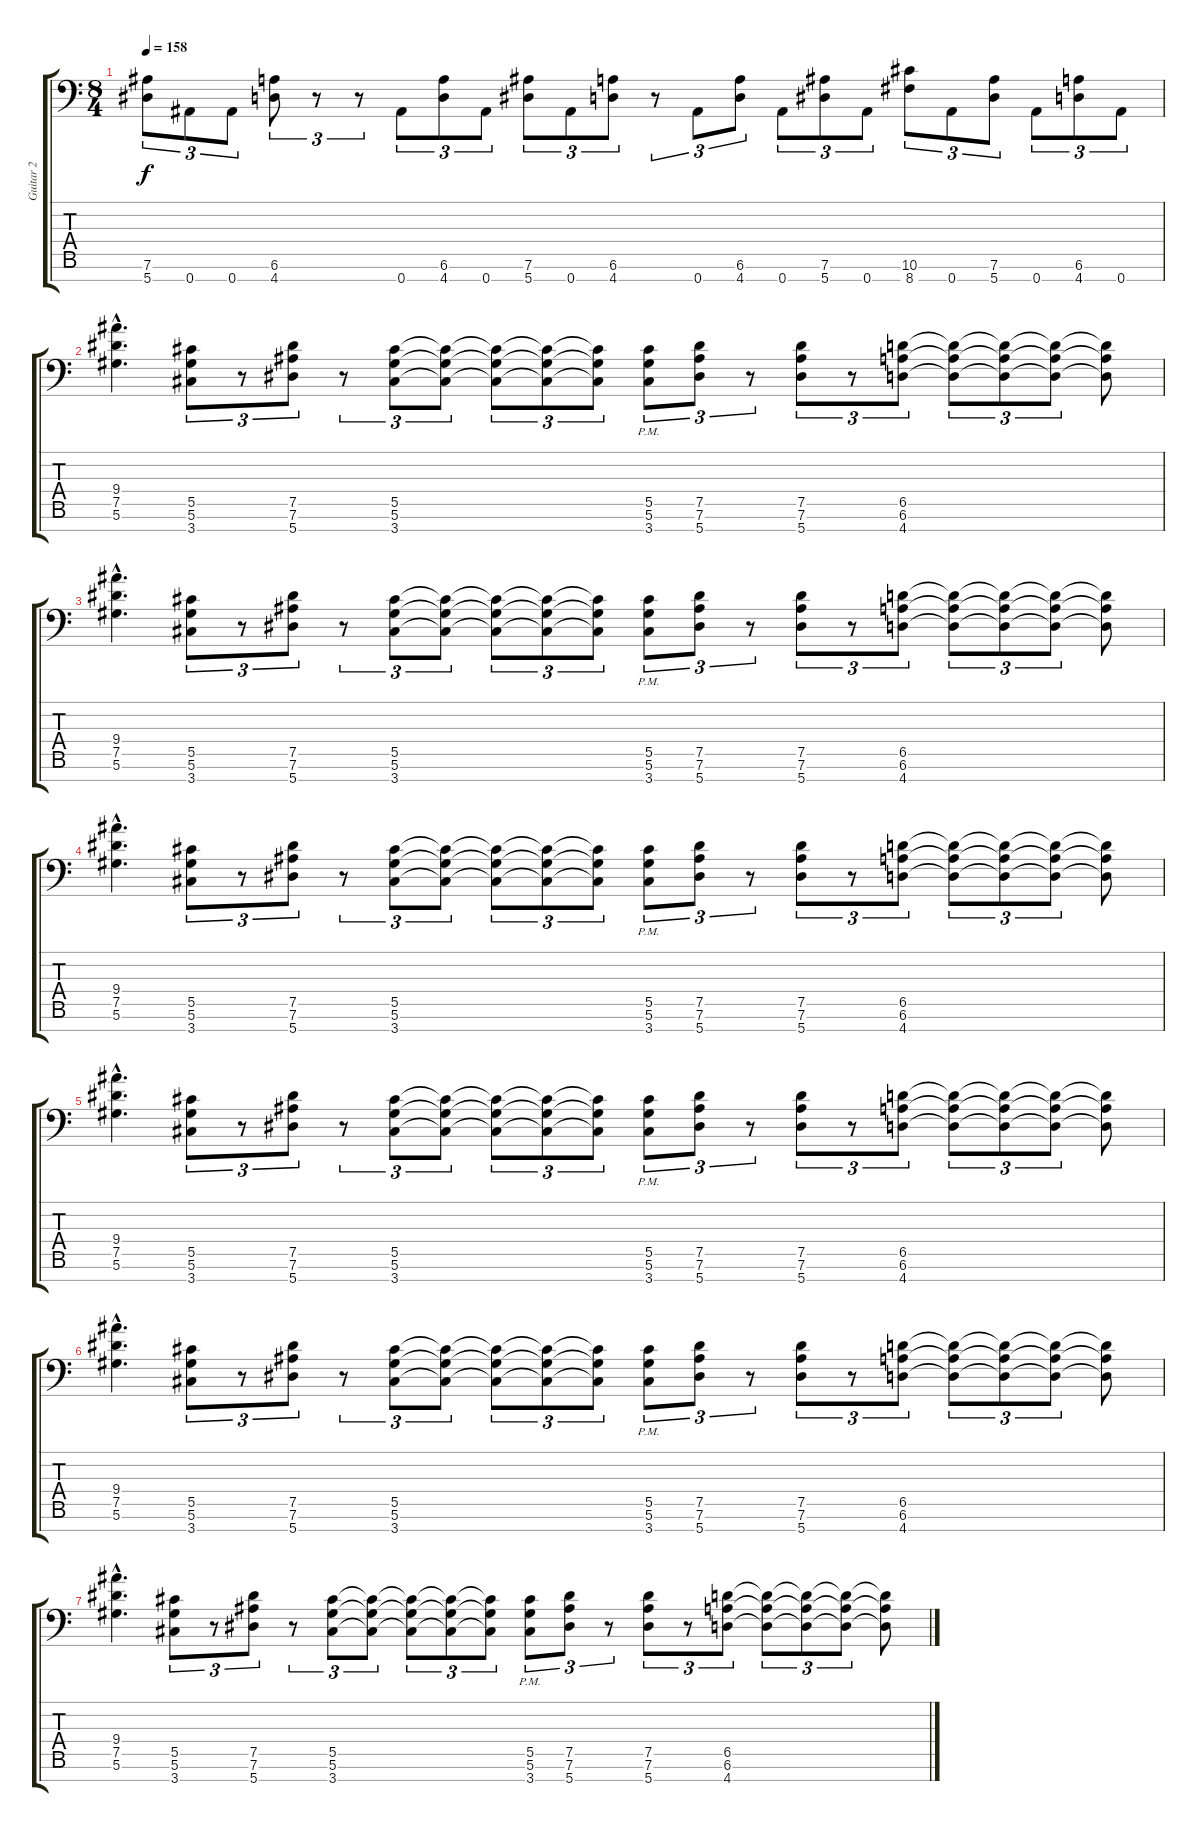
\track ("Guitar 2" "Guitar 2") {instrument distortionguitar}
\staff {score tabs}
\tuning (Eb4 Bb3 Gb3 Db3 Ab2 Eb2 Bb1) {hide}
\ts (8 4)
\tempo 158
\clef f4
\ks c
(7.6 5.7).8{tu (3 2) dy f} 0.7.8{tu (3 2)} 0.7.8{tu (3 2)} (6.6 4.7).8{tu (3 2)} r.8{tu (3 2)} r.8{tu (3 2)} 0.7.8{tu (3 2)} (6.6 4.7).8{tu (3 2)} 0.7.8{tu (3 2)} (7.6 5.7).8{tu (3 2)} 0.7.8{tu (3 2)} (6.6 4.7).8{tu (3 2)} r.8{tu (3 2)} 0.7.8{tu (3 2)} (6.6 4.7).8{tu (3 2)} 0.7.8{tu (3 2)} (7.6 5.7).8{tu (3 2)} 0.7.8{tu (3 2)} (10.6 8.7).8{tu (3 2)} 0.7.8{tu (3 2)} (7.6 5.7).8{tu (3 2)} 0.7.8{tu (3 2)} (6.6 4.7).8{tu (3 2)} 0.7.8{tu (3 2)} |
(9.4{hac} 7.5{hac} 5.6{hac}).4{d} (5.5 5.6 3.7).8{tu (3 2)} r.8{tu (3 2)} (7.5 7.6 5.7).8{tu (3 2)} r.8{tu (3 2)} (5.5 5.6 3.7).8{tu (3 2)} (5.5{t} 5.6{t} 3.7{t}).8{tu (3 2)} (5.5{t} 5.6{t} 3.7{t}).8{tu (3 2)} (5.5{t} 5.6{t} 3.7{t}).8{tu (3 2)} (5.5{t} 5.6{t} 3.7{t}).8{tu (3 2)} (5.5 5.6 3.7{pm}).8{tu (3 2)} (7.5 7.6 5.7).8{tu (3 2)} r.8{tu (3 2)} (7.5 7.6 5.7).8{tu (3 2)} r.8{tu (3 2)} (6.5 6.6 4.7).8{tu (3 2)} (6.5{t} 6.6{t} 4.7{t}).8{tu (3 2)} (6.5{t} 6.6{t} 4.7{t}).8{tu (3 2)} (6.5{t} 6.6{t} 4.7{t}).8{tu (3 2)} (6.5{t} 6.6{t} 4.7{t}).8 |
(9.4{hac} 7.5{hac} 5.6{hac}).4{d} (5.5 5.6 3.7).8{tu (3 2)} r.8{tu (3 2)} (7.5 7.6 5.7).8{tu (3 2)} r.8{tu (3 2)} (5.5 5.6 3.7).8{tu (3 2)} (5.5{t} 5.6{t} 3.7{t}).8{tu (3 2)} (5.5{t} 5.6{t} 3.7{t}).8{tu (3 2)} (5.5{t} 5.6{t} 3.7{t}).8{tu (3 2)} (5.5{t} 5.6{t} 3.7{t}).8{tu (3 2)} (5.5 5.6 3.7{pm}).8{tu (3 2)} (7.5 7.6 5.7).8{tu (3 2)} r.8{tu (3 2)} (7.5 7.6 5.7).8{tu (3 2)} r.8{tu (3 2)} (6.5 6.6 4.7).8{tu (3 2)} (6.5{t} 6.6{t} 4.7{t}).8{tu (3 2)} (6.5{t} 6.6{t} 4.7{t}).8{tu (3 2)} (6.5{t} 6.6{t} 4.7{t}).8{tu (3 2)} (6.5{t} 6.6{t} 4.7{t}).8 |
(9.4{hac} 7.5{hac} 5.6{hac}).4{d} (5.5 5.6 3.7).8{tu (3 2)} r.8{tu (3 2)} (7.5 7.6 5.7).8{tu (3 2)} r.8{tu (3 2)} (5.5 5.6 3.7).8{tu (3 2)} (5.5{t} 5.6{t} 3.7{t}).8{tu (3 2)} (5.5{t} 5.6{t} 3.7{t}).8{tu (3 2)} (5.5{t} 5.6{t} 3.7{t}).8{tu (3 2)} (5.5{t} 5.6{t} 3.7{t}).8{tu (3 2)} (5.5 5.6 3.7{pm}).8{tu (3 2)} (7.5 7.6 5.7).8{tu (3 2)} r.8{tu (3 2)} (7.5 7.6 5.7).8{tu (3 2)} r.8{tu (3 2)} (6.5 6.6 4.7).8{tu (3 2)} (6.5{t} 6.6{t} 4.7{t}).8{tu (3 2)} (6.5{t} 6.6{t} 4.7{t}).8{tu (3 2)} (6.5{t} 6.6{t} 4.7{t}).8{tu (3 2)} (6.5{t} 6.6{t} 4.7{t}).8 |
(9.4{hac} 7.5{hac} 5.6{hac}).4{d} (5.5 5.6 3.7).8{tu (3 2)} r.8{tu (3 2)} (7.5 7.6 5.7).8{tu (3 2)} r.8{tu (3 2)} (5.5 5.6 3.7).8{tu (3 2)} (5.5{t} 5.6{t} 3.7{t}).8{tu (3 2)} (5.5{t} 5.6{t} 3.7{t}).8{tu (3 2)} (5.5{t} 5.6{t} 3.7{t}).8{tu (3 2)} (5.5{t} 5.6{t} 3.7{t}).8{tu (3 2)} (5.5 5.6 3.7{pm}).8{tu (3 2)} (7.5 7.6 5.7).8{tu (3 2)} r.8{tu (3 2)} (7.5 7.6 5.7).8{tu (3 2)} r.8{tu (3 2)} (6.5 6.6 4.7).8{tu (3 2)} (6.5{t} 6.6{t} 4.7{t}).8{tu (3 2)} (6.5{t} 6.6{t} 4.7{t}).8{tu (3 2)} (6.5{t} 6.6{t} 4.7{t}).8{tu (3 2)} (6.5{t} 6.6{t} 4.7{t}).8 |
(9.4{hac} 7.5{hac} 5.6{hac}).4{d} (5.5 5.6 3.7).8{tu (3 2)} r.8{tu (3 2)} (7.5 7.6 5.7).8{tu (3 2)} r.8{tu (3 2)} (5.5 5.6 3.7).8{tu (3 2)} (5.5{t} 5.6{t} 3.7{t}).8{tu (3 2)} (5.5{t} 5.6{t} 3.7{t}).8{tu (3 2)} (5.5{t} 5.6{t} 3.7{t}).8{tu (3 2)} (5.5{t} 5.6{t} 3.7{t}).8{tu (3 2)} (5.5 5.6 3.7{pm}).8{tu (3 2)} (7.5 7.6 5.7).8{tu (3 2)} r.8{tu (3 2)} (7.5 7.6 5.7).8{tu (3 2)} r.8{tu (3 2)} (6.5 6.6 4.7).8{tu (3 2)} (6.5{t} 6.6{t} 4.7{t}).8{tu (3 2)} (6.5{t} 6.6{t} 4.7{t}).8{tu (3 2)} (6.5{t} 6.6{t} 4.7{t}).8{tu (3 2)} (6.5{t} 6.6{t} 4.7{t}).8 |
(9.4{hac} 7.5{hac} 5.6{hac}).4{d} (5.5 5.6 3.7).8{tu (3 2)} r.8{tu (3 2)} (7.5 7.6 5.7).8{tu (3 2)} r.8{tu (3 2)} (5.5 5.6 3.7).8{tu (3 2)} (5.5{t} 5.6{t} 3.7{t}).8{tu (3 2)} (5.5{t} 5.6{t} 3.7{t}).8{tu (3 2)} (5.5{t} 5.6{t} 3.7{t}).8{tu (3 2)} (5.5{t} 5.6{t} 3.7{t}).8{tu (3 2)} (5.5 5.6 3.7{pm}).8{tu (3 2)} (7.5 7.6 5.7).8{tu (3 2)} r.8{tu (3 2)} (7.5 7.6 5.7).8{tu (3 2)} r.8{tu (3 2)} (6.5 6.6 4.7).8{tu (3 2)} (6.5{t} 6.6{t} 4.7{t}).8{tu (3 2)} (6.5{t} 6.6{t} 4.7{t}).8{tu (3 2)} (6.5{t} 6.6{t} 4.7{t}).8{tu (3 2)} (6.5{t} 6.6{t} 4.7{t}).8
